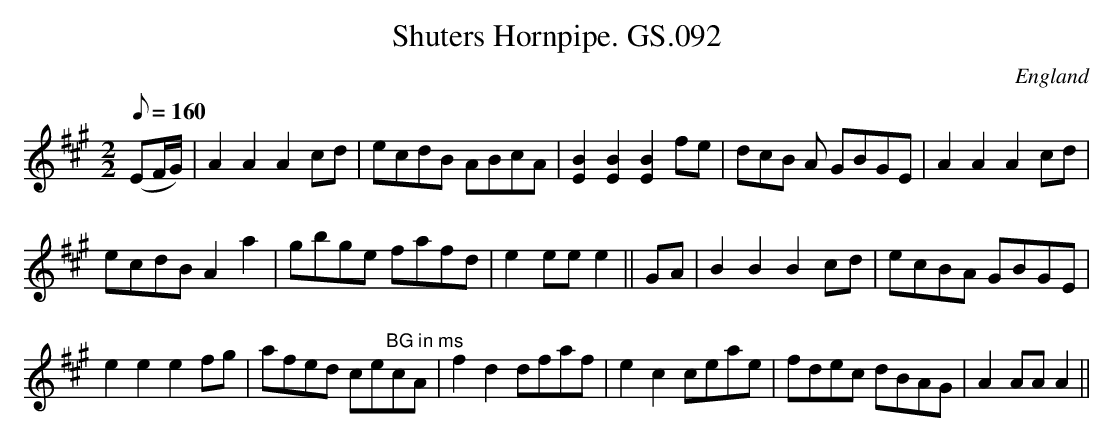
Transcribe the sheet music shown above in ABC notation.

X:1
T:Shuters Hornpipe. GS.092
M:2/2
L:1/8
Q:160
O:England
K:A major
(EF/2G/2) | A2A2A2 cd | ecdB ABcA |[E2B2][E2B2][E2B2] fe | dcB
A GBGE | A2
A2A2 cd |!
ecdB A2 a2 | gbge fafd | e2 ee e2 || GA | B2B2B2 cd | ecBA GBGE |!
e2e2e2 fg | afed ce"BG in ms"cA | f2d2 dfaf | e2c2 ceae | fdec dBAG | A2
 AA A2
||
